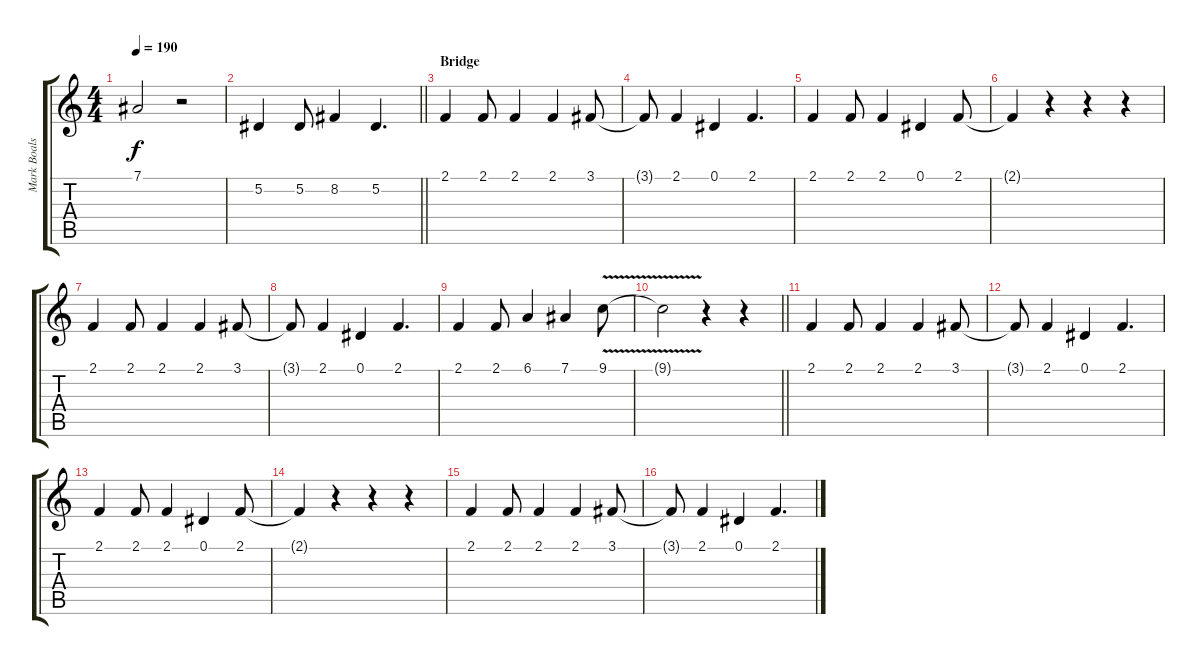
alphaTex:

\track ("Mark Boals" "Mark Boals") {instrument lead2sawtooth}
\staff {score tabs}
\tuning (Eb4 Bb3 Gb3 Db3 Ab2 Eb2) {hide}
\ts (4 4)
\tempo 190
\clef g2
\ks c
7.1{t}.2{dy f} r.2 |
\barLineRight lightlight
5.2.4 5.2.8 8.2.4 5.2.4{d} |
\section ("" "Bridge")
2.1.4 2.1.8 2.1.4 2.1.4 3.1.8 |
3.1{t}.8 2.1.4 0.1.4 2.1.4{d} |
2.1.4 2.1.8 2.1.4 0.1.4 2.1.8 |
2.1{t}.4 r.4 r.4 r.4 |
2.1.4 2.1.8 2.1.4 2.1.4 3.1.8 |
3.1{t}.8 2.1.4 0.1.4 2.1.4{d} |
2.1.4 2.1.8 6.1.4 7.1.4 9.1{v}.8 |
\barLineRight lightlight
9.1{t}.2 r.4 r.4 |
2.1.4 2.1.8 2.1.4 2.1.4 3.1.8 |
3.1{t}.8 2.1.4 0.1.4 2.1.4{d} |
2.1.4 2.1.8 2.1.4 0.1.4 2.1.8 |
2.1{t}.4 r.4 r.4 r.4 |
2.1.4 2.1.8 2.1.4 2.1.4 3.1.8 |
3.1{t}.8 2.1.4 0.1.4 2.1.4{d}
